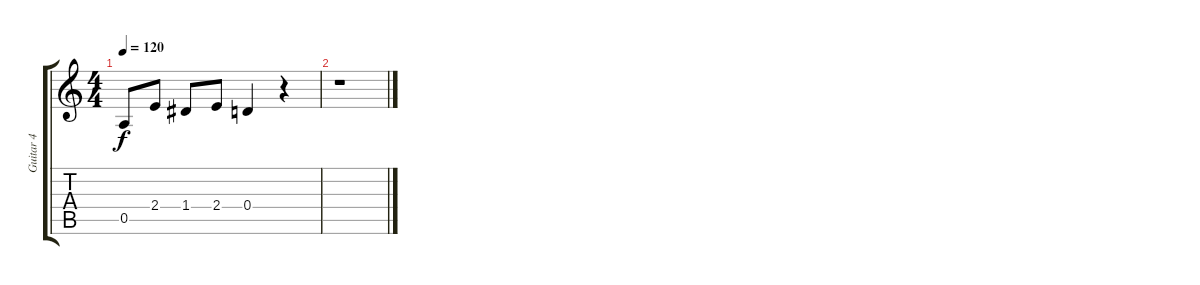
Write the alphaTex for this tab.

\track ("Guitar 4" "Guitar 4") {instrument overdrivenguitar}
\staff {score tabs}
\tuning (E4 B3 G3 D3 A2 E2) {hide}
\ts (4 4)
\tempo 120
\clef g2
\ks c
0.5.8{dy f} 2.4.8 1.4.8 2.4.8 0.4.4 r.4 |
r.1
